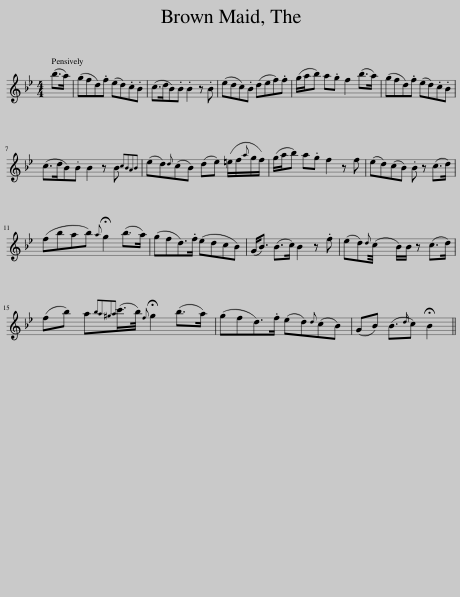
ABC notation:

X:1
L:1/8
M:4/4
I:linebreak $
K:Bb
V:1 treble
V:1
 (b>a) | (gfd).f (ed).c.B | (c>dB).B .B2 z .B | (edc).B (def).f | (g/a/b) a.g f2 (b>a) | %5
 (gfd).f (ed).c.B |$ (c>dB).B B2 z B{cBAB} | (ed){d}(cB) (de) (=e/f/{a}g/f/) | (g/a/b) a.g f2 z f | (ed)(cB) .B z (c>d) |$ %10
 (fbab){!fermata!a} !fermata!g2 (b>a) | (gfd>).f (edcB) | (G<B) (B>c) B2 z .f | (ed){d}(c/4 x2 B/)B/ z (c>d) |$ (fb) a{ba^ga}(c'/>b/){!fermata!f} !fermata!g2 (b>a) | %15
 (gfd>).f (ed){d}(cB) | (GB) (B3/2{d}c) !fermata!B2 || %17
